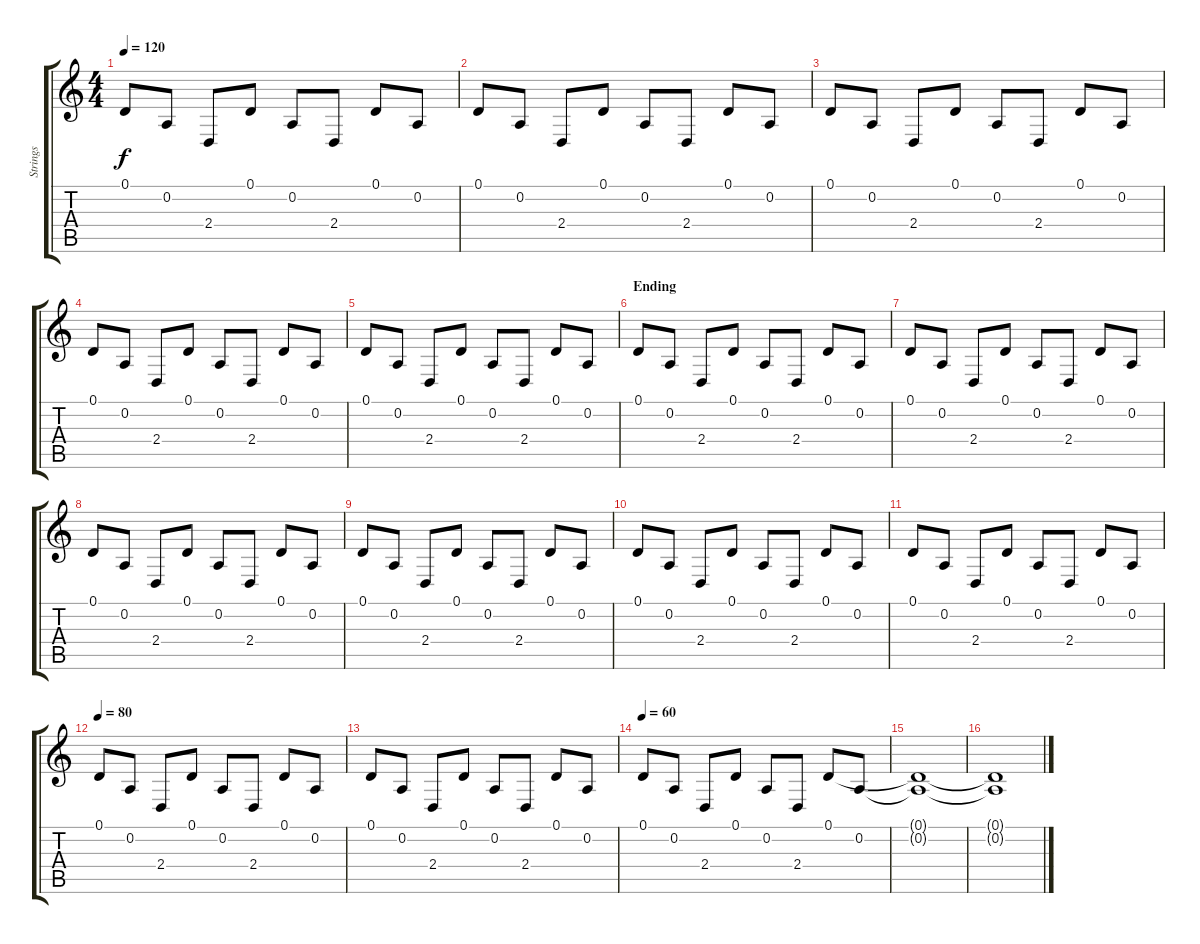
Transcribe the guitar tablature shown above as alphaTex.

\track ("Strings" "Strings") {instrument stringensemble1}
\staff {score tabs}
\tuning (D4 A3 F3 C3 G2 D2) {hide}
\ts (4 4)
\tempo 120
\clef g2
\ks c
0.1.8{dy f} 0.2.8 2.4.8 0.1.8 0.2.8 2.4.8 0.1.8 0.2.8 |
0.1.8 0.2.8 2.4.8 0.1.8 0.2.8 2.4.8 0.1.8 0.2.8 |
0.1.8 0.2.8 2.4.8 0.1.8 0.2.8 2.4.8 0.1.8 0.2.8 |
0.1.8 0.2.8 2.4.8 0.1.8 0.2.8 2.4.8 0.1.8 0.2.8 |
0.1.8 0.2.8 2.4.8 0.1.8 0.2.8 2.4.8 0.1.8 0.2.8 |
\section ("" "Ending")
0.1.8 0.2.8 2.4.8 0.1.8 0.2.8 2.4.8 0.1.8 0.2.8 |
0.1.8 0.2.8 2.4.8 0.1.8 0.2.8 2.4.8 0.1.8 0.2.8 |
0.1.8 0.2.8 2.4.8 0.1.8 0.2.8 2.4.8 0.1.8 0.2.8 |
0.1.8 0.2.8 2.4.8 0.1.8 0.2.8 2.4.8 0.1.8 0.2.8 |
0.1.8 0.2.8 2.4.8 0.1.8 0.2.8 2.4.8 0.1.8 0.2.8 |
0.1.8 0.2.8 2.4.8 0.1.8 0.2.8 2.4.8 0.1.8 0.2.8 |
\tempo 80
0.1.8 0.2.8 2.4.8 0.1.8 0.2.8 2.4.8 0.1.8 0.2.8 |
0.1.8 0.2.8 2.4.8 0.1.8 0.2.8 2.4.8 0.1.8 0.2.8 |
\tempo 60
0.1.8 0.2.8 2.4.8 0.1.8 0.2.8 2.4.8 0.1.8 0.2.8{volume 0} |
(0.1{t} 0.2{t}).1 |
(0.1{t} 0.2{t}).1
